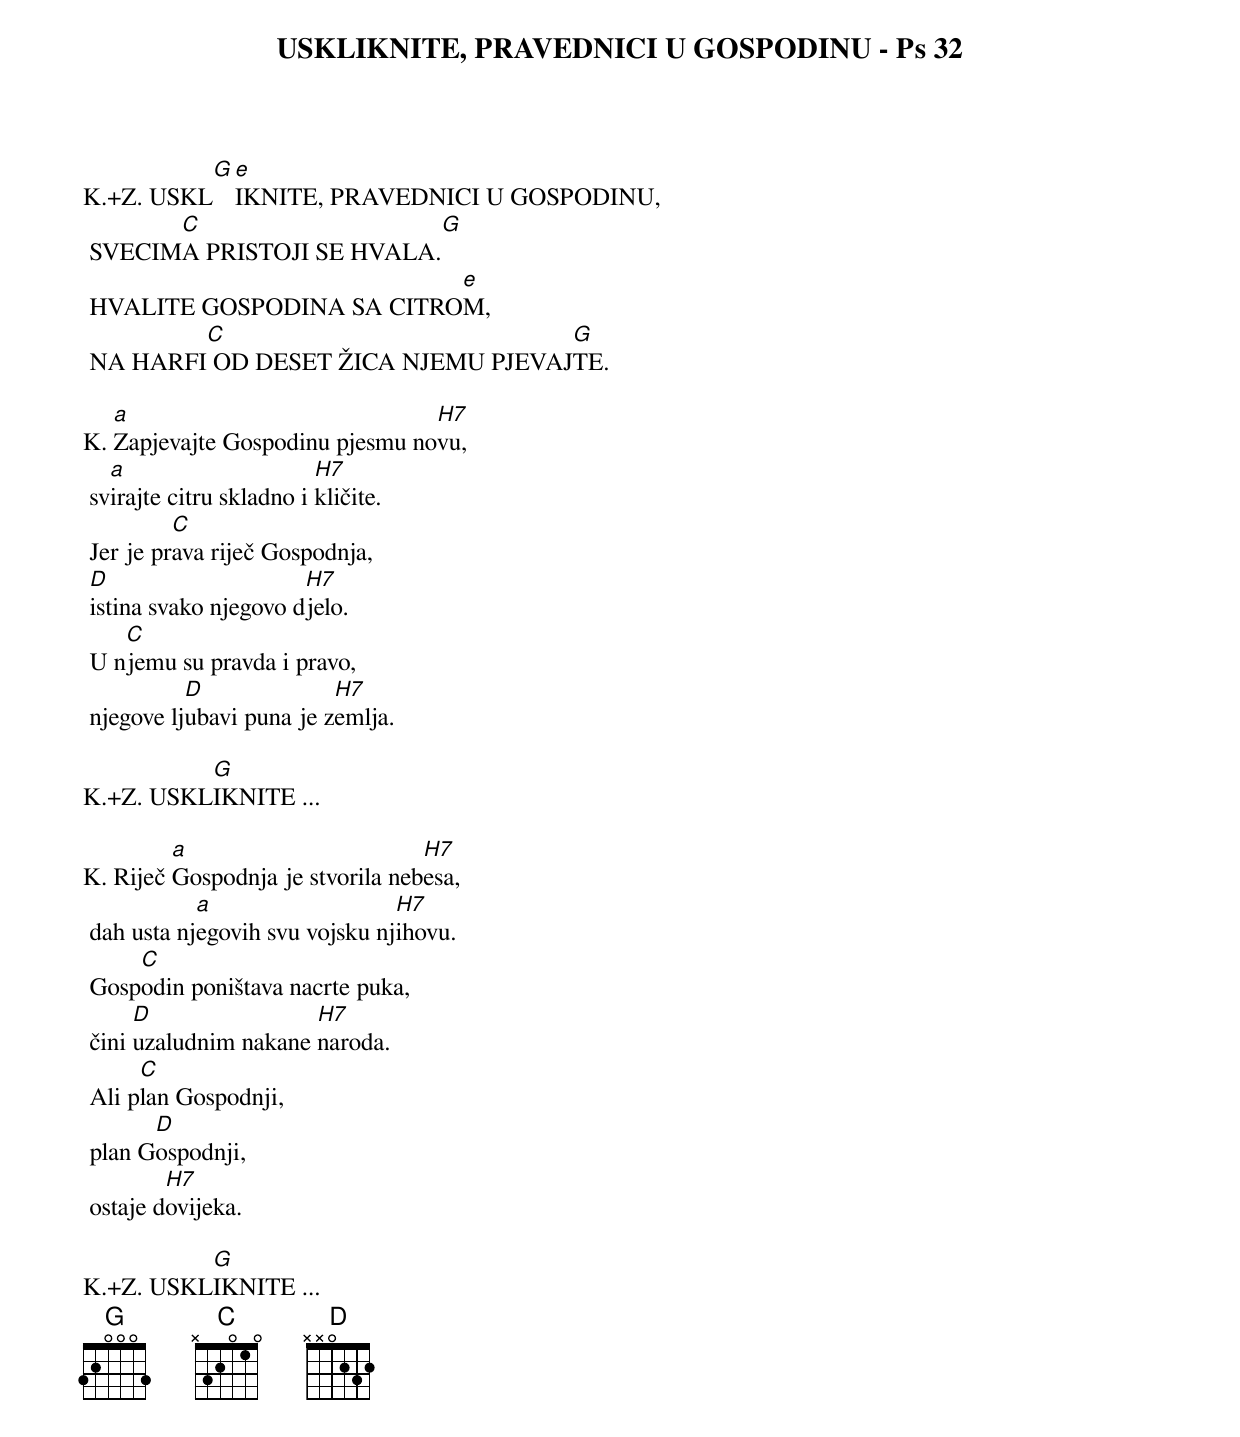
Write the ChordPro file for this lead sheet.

{title: USKLIKNITE, PRAVEDNICI U GOSPODINU - Ps 32}

K.+Z.	USKL[G][e]IKNITE, PRAVEDNICI U GOSPODINU,
	SVECIM[C]A PRISTOJI SE HVALA.[G]
	HVALITE GOSPODINA SA CITRO[e]M,
	NA HARFI[C] OD DESET ŽICA NJEMU PJEVAJ[G]TE.

K.	[a]Zapjevajte Gospodinu pjesmu no[H7]vu,
	sv[a]irajte citru skladno i [H7]kličite.
	Jer je pr[C]ava riječ Gospodnja,
	[D]istina svako njegovo d[H7]jelo.
	U n[C]jemu su pravda i pravo,
	njegove lj[D]ubavi puna je z[H7]emlja.

K.+Z.	USKL[G]IKNITE ...

K.	Riječ [a]Gospodnja je stvorila neb[H7]esa,
	dah usta nj[a]egovih svu vojsku nj[H7]ihovu.
	Gosp[C]odin poništava nacrte puka,
	čini [D]uzaludnim nakane [H7]naroda.
	Ali p[C]lan Gospodnji,
	plan G[D]ospodnji,
	ostaje d[H7]ovijeka.

K.+Z.	USKL[G]IKNITE ...
